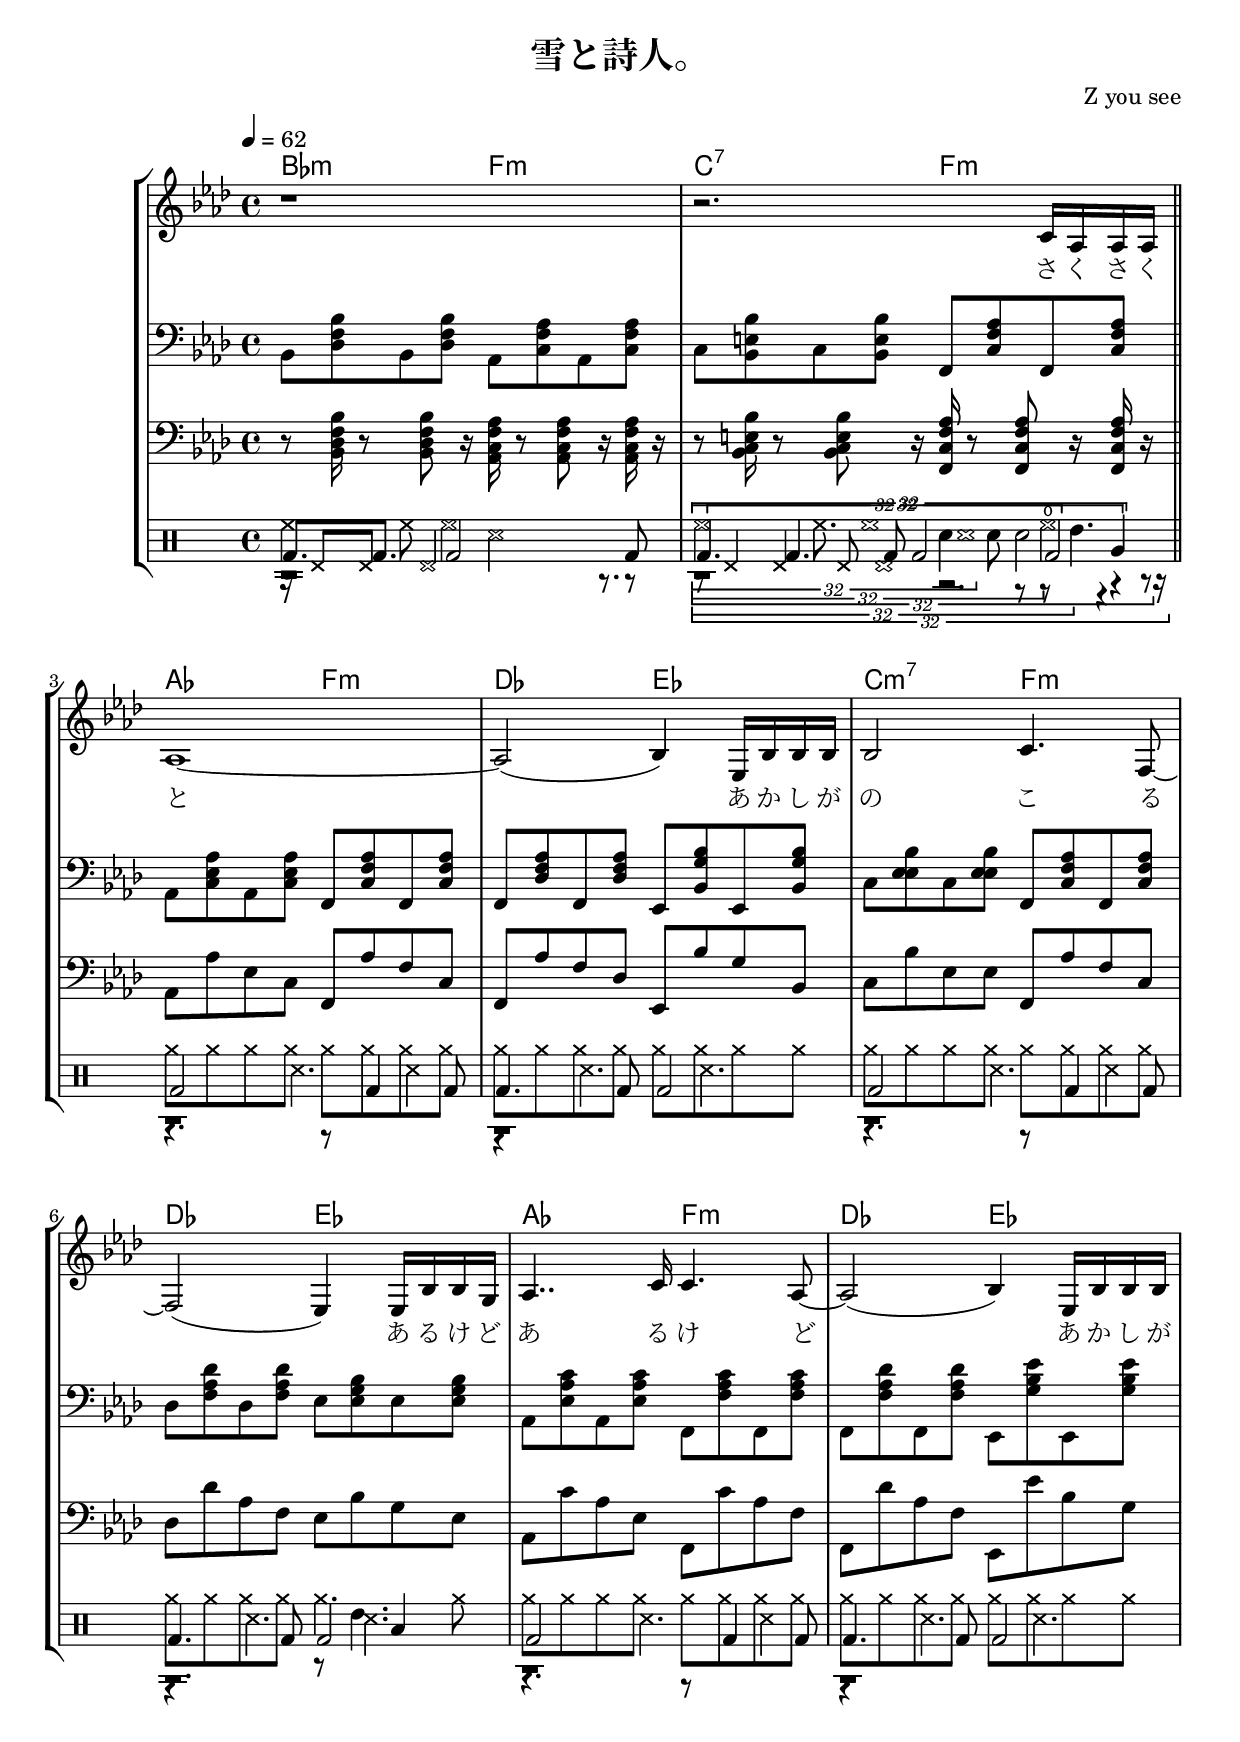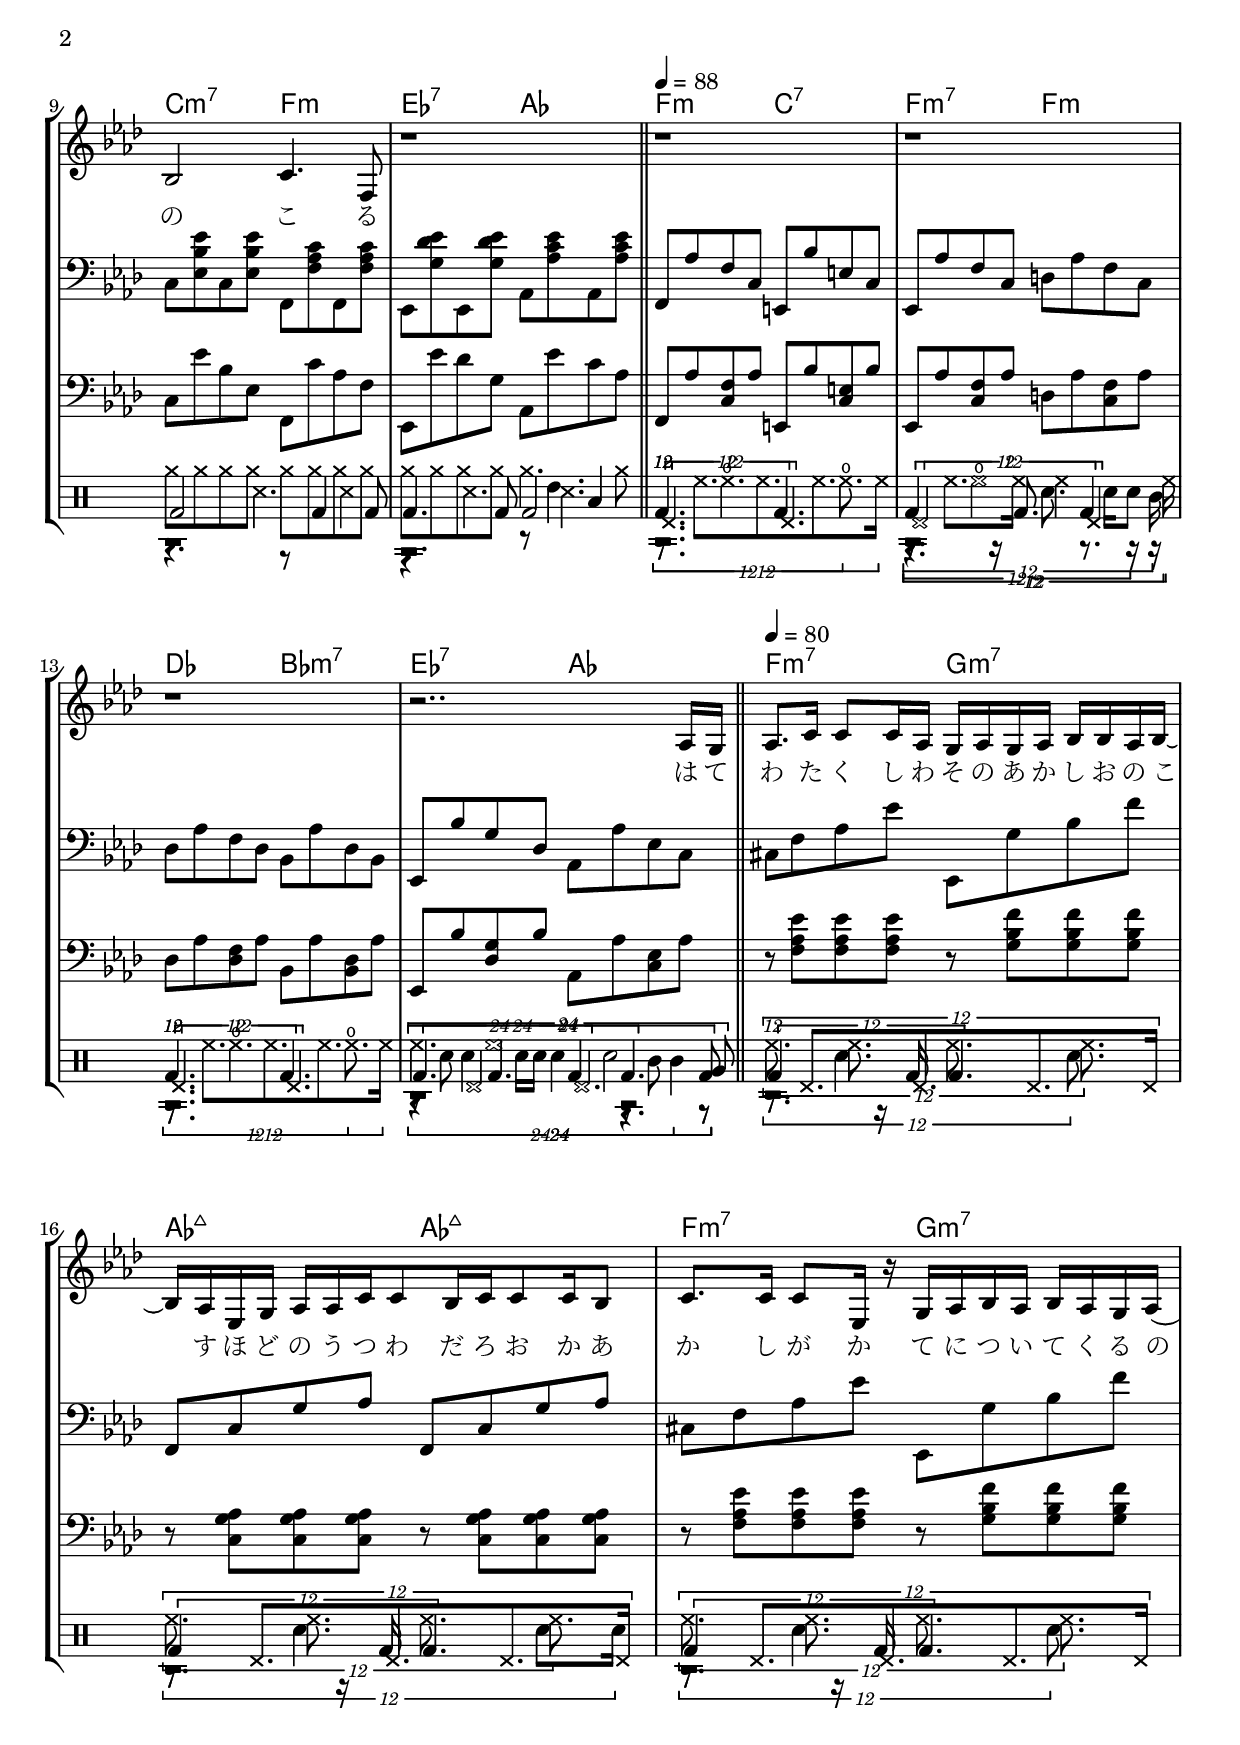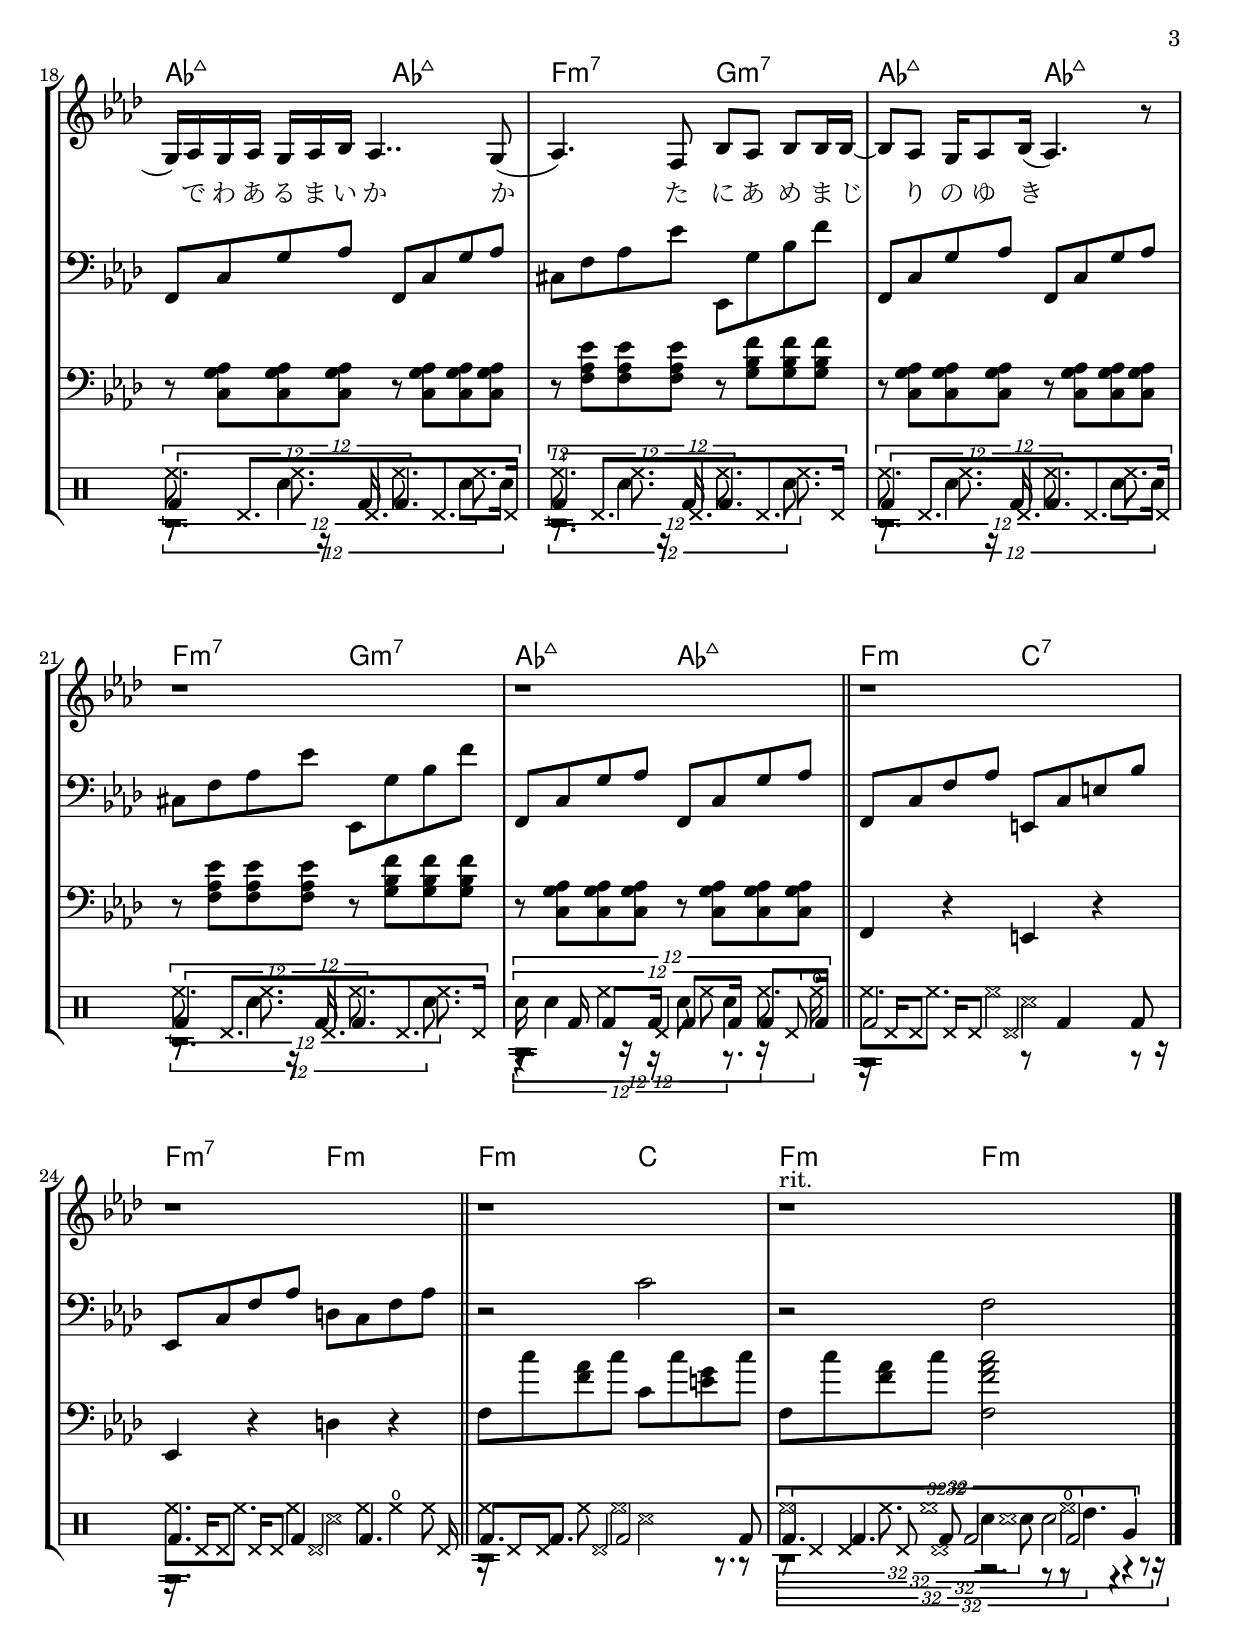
\version "2.12.1"

\header {
	title = \markup {雪と詩人。}
	composer = \markup \center-column {"Z you see"}
}

harmony = \chordmode {
	bes2:m f:m c:7 f:m 

	as f:m des es c:min7 f:m des es as f:m des es c:min7 f:m es:7 as 

	f:m c:7 f:min7 f:m des bes:min7 es:7 as 

	f:min7 g:m7 as:maj7 as:maj7 f:min7 g:m7 as:maj7 as:maj7 f:min7 g:m7 as:maj7 as:maj7 f:min7 g:m7 as:maj7 as:maj7 

	f:m c:7 f:min7 f:m 

	f:m c f:m f:m 
}

melody = {
	\key as \major
	\tempo 4 = 62
	r1 | r2. 
	\set Staff.midiInstrument = #"mmi0.36"
	c'16  as16  as16  as16 
	as1~ 
	as2  (bes4)  es16  bes16  bes16  bes16 
	bes2  c'4.  f8~ 
	f2  (es4)  es16  bes16  bes16  g16 
	as4..  c'16  c'4.  as8~ 
	as2  (bes4)  es16  bes16  bes16  bes16 
	bes2  c'4.  f8
	r1 	\tempo 4 = 88
	r1 | r1 | r1 | r2.. 
	\set Staff.midiInstrument = #"mmi0.36"
	as16  g16 
		\tempo 4 = 80
as8.  c'16  c'8  c'16  as16  g16  as16  g16  as16  bes16  bes16  as16  bes16~ 
	bes16  as16  es16  g16  as16  as16  c'16  c'8  bes16  c'16  c'8  c'16  bes8 
	c'8.  c'16  c'8  es16  r16  g16  as16  bes16  as16  bes16  as16  g16  as16 
	(g16)  as16  g16  as16  g16  as16  bes16  as4..  g8 
	(as4.)  f8  bes8  as8  bes8  bes16  bes16~ 
	bes8  as8  g16  as8  bes16  (as4.)  	r8 r1 r1 	r1 | r1   
	r1 | r1^"rit." \bar "|."
}

words = \lyricmode {
	
	さ  く  さ  く  と  あ  か  し  が  の  こ  る  あ  る  け  ど  あ  る  け  ど  あ  か  し  が  の  こ  る  
	
	は  て  わ  た  く  し  わ  そ  の  あ  か  し  お  の  こ  す  ほ  ど  の  う  つ  わ  だ  ろ  お  か  あ  か  し  が  か  て  に  つ  い  て  く  る  の  で  わ  あ  る  ま  い  か  か  た  に  あ  め  ま  じ  り  の  ゆ  き  
	
	
}

tempochange = {
	\tempo 4 = 62
	r1 | r1 \bar "||"
	\tempo 4 = 62
	r1 | r1 | r1 | r1 | r1 | r1 | r1 | r1 \bar "||"
	\tempo 4 = 88
	r1 | r1 | r1 | r1 \bar "||"
	\tempo 4 = 80
	r1 | r1 | r1 | r1 | r1 | r1 | r1 | r1 \bar "||"
	\tempo 4 = 80
	r1 | r1 \bar "||"
	\tempo 4 = 80
	r1 | \tempo 4 = 60 r2 \tempo 4 = 53 r2 \bar "|."
}

mainacc = {
	\clef bass
	\set Staff.midiInstrument = #"Acoustic grand"
	\key as \major
	\tempo 4 = 62
	bes,8 <des f bes> bes, <des f bes>
	as,8 <c f as> as, <c f as>
	c8 <bes, e bes> c <bes, e bes>
	f,8 <c f as> f, <c f as>
	\bar "||"

	\set Staff.midiInstrument = #"Acoustic grand"
	as,8 <c es as> as, <c es as>
	f,8 <c f as> f, <c f as>
	f,8 <des f as> f, <des f as>
	es,8 <bes, g bes> es, <bes, g bes>
	c8 <es es bes> c <es es bes>
	f,8 <c f as> f, <c f as>
	des8 <f as des'> des <f as des'>
	es8 <es g bes> es <es g bes>
	as,8 <es as c'> as, <es as c'>
	f,8 <f as c'> f, <f as c'>
	f,8 <f as des'> f, <f as des'>
	es,8 <g bes es'> es, <g bes es'>
	c8 <es bes es'> c <es bes es'>
	f,8 <f as c'> f, <f as c'>
	es,8 <g des' es'> es, <g des' es'>
	as,8 <as c' es'> as, <as c' es'>
	\bar "||"

	\set Staff.midiInstrument = #"Celesta"
	\tempo 4 = 88
	f,8 as f c
	e,8 bes e c
	es,8 as f c
	d8 as f c
	des8 as f des
	bes,8 as des bes,
	es,8 bes g des
	as,8 as es c
	\bar "||"

	\set Staff.midiInstrument = #"Acoustic grand"
	\tempo 4 = 80
	cis8 f8 as8 es'8
	es,8 g8 bes8 f'8
	f,8 c8 g8 as8
	f,8 c8 g8 as8
	cis8 f8 as8 es'8
	es,8 g8 bes8 f'8
	f,8 c8 g8 as8
	f,8 c8 g8 as8
	cis8 f8 as8 es'8
	es,8 g8 bes8 f'8
	f,8 c8 g8 as8
	f,8 c8 g8 as8
	cis8 f8 as8 es'8
	es,8 g8 bes8 f'8
	f,8 c8 g8 as8
	f,8 c8 g8 as8
	\bar "||"

	\set Staff.midiInstrument = #"Acoustic grand"
	f,8 c8 f8 as8
	e,8 c8 e8 bes8
	es,8 c8 f8 as8
	d8 c8 f8 as8
	\bar "||"

	\set Staff.midiInstrument = #"Harpsichord"
	r2
	c'2
	r2
	f2
	\bar "|."
}

subacc = {
	\clef bass
	\set Staff.midiInstrument = #"Fretless Bass"
	\key as \major
	\tempo 4 = 62
	r8 <bes, des f bes>16 r8 <bes, des f bes>8 r16
	<as, c f as>16 r8      <as, c f as>8 r16 <as, c f as>16 r16
	r8 <c bes, e bes>16 r8 <c bes, e bes>8 r16
	<f, c f as>16 r8      <f, c f as>8 r16 <f, c f as>16 r16
	\bar "||"

	\set Staff.midiInstrument = #"Fretless Bass"
	as,8 as es c
	f,8 as f c
	f,8 as f des
	es,8 bes g bes,
	c8 bes es es
	f,8 as f c
	des8 des' as f
	es8 bes g es
	as,8 c' as es
	f,8 c' as f
	f,8 des' as f
	es,8 es' bes g
	c8 es' bes es
	f,8 c' as f
	es,8 es' des' g
	as,8 es' c' as
	\bar "||"

	\set Staff.midiInstrument = #"Slap Bass 1"
	\tempo 4 = 88
	f,8 as <c f> as
	e,8 bes <c e> bes
	es,8 as <c f> as
	d8 as <c f> as
	des8 as <des f> as
	bes,8 as <bes, des> as
	es,8 bes <des g> bes
	as,8 as <c es> as
	\bar "||"

	\set Staff.midiInstrument = #"Breath Noise"
	\tempo 4 = 80
	r8 <f as es'>8 <f as es'>8 <f as es'>8
	r8 <g bes f'>8 <g bes f'>8 <g bes f'>8
	r8 <c g as>8 <c g as>8 <c g as>8
	r8 <c g as>8 <c g as>8 <c g as>8
	r8 <f as es'>8 <f as es'>8 <f as es'>8
	r8 <g bes f'>8 <g bes f'>8 <g bes f'>8
	r8 <c g as>8 <c g as>8 <c g as>8
	r8 <c g as>8 <c g as>8 <c g as>8
	r8 <f as es'>8 <f as es'>8 <f as es'>8
	r8 <g bes f'>8 <g bes f'>8 <g bes f'>8
	r8 <c g as>8 <c g as>8 <c g as>8
	r8 <c g as>8 <c g as>8 <c g as>8
	r8 <f as es'>8 <f as es'>8 <f as es'>8
	r8 <g bes f'>8 <g bes f'>8 <g bes f'>8
	r8 <c g as>8 <c g as>8 <c g as>8
	r8 <c g as>8 <c g as>8 <c g as>8
	\bar "||"

	\set Staff.midiInstrument = #"Fretless Bass"
	f,4 r4
	e,4 r4
	es,4 r4
	d4 r4
	\bar "||"

	\set Staff.midiInstrument = #"Acoustic grand"
	f8 c'' <f' as'> c''
	c'8 c'' <e' g'> c''
	f8 c'' <f' as'> c''
	<f f' as' c''>2
	\bar "|."
}

percA = {
	\drummode {
	hh4 hh8 hh2 r8  |\times 16/32{ hh2 hh8. hh1 r4 r16 } \bar "||"
	bd2 r8 bd4 bd8  |bd4. bd8 bd2  |bd2 r8 bd4 bd8  |bd4. bd8 bd2  |bd2 r8 bd4 bd8  |bd4. bd8 bd2  |bd2 r8 bd4 bd8  |bd4. bd8 bd2  \bar "||"
	\times 16/12{ r8 hh8. hh8. hh8. hh16 } |\times 16/12{ r8 hh8. hh16 hh4 r16 hh16 } |\times 16/12{ r8 hh8. hh8. hh8. hh16 } |\times 16/24{ hh4. hh1 r8 } \bar "||"
	\times 16/12{ hh8. hh8. hh8. hh8. } |\times 16/12{ hh8. hh8. hh8. hh8. } |\times 16/12{ hh8. hh8. hh8. hh8. } |\times 16/12{ hh8. hh8. hh8. hh8. } |\times 16/12{ hh8. hh8. hh8. hh8. } |\times 16/12{ hh8. hh8. hh8. hh8. } |\times 16/12{ hh8. hh8. hh8. hh8. } |\times 16/12{ r8. hh4 hh8 hh8. } \bar "||"
	r1  |r2. hho4  \bar "||"
	hh4 hh8 hh2 r8  |\times 16/32{ hh2 hh8. hh1 r4 r16 } \bar "|."
	}
}

percB = {
	\drummode {
	r16 hhp8 hhp8 hhp2 r8.  |\times 16/32{ r8 hhp4 hhp4 hhp8 hhp1 r4 } \bar "||"
	r4. ss4. ss4  |r4 ss4. ss4.  |r4. ss4. ss4  |r4 ss4. ss4.  |r4. ss4. ss4  |r4 ss4. ss4.  |r4. ss4. ss4  |r4 ss4. ss4.  \bar "||"
	\times 16/12{ r2. } |\times 16/12{ r4. sn8. sn16 sn8 } |\times 16/12{ r2. } |\times 16/24{ r8 sn8 sn4 sn16 sn16 sn4 sn2 r8 } \bar "||"
	\times 16/12{ r8. sn4. sn8. } |\times 16/12{ r8. sn4. sn8 sn16 } |\times 16/12{ r8. sn4. sn8. } |\times 16/12{ r8. sn4. sn8 sn16 } |\times 16/12{ r8. sn4. sn8. } |\times 16/12{ r8. sn4. sn8 sn16 } |\times 16/12{ r8. sn4. sn8. } |\times 16/12{ sn16 sn4 r16 sn8 sn4 } \bar "||"
	r16 hhp16 hhp8 hhp16 hhp8 hhp2 r16  |r16 hhp16 hhp8 hhp16 hhp8 hhp2 hhp16  \bar "||"
	r16 hhp8 hhp8 hhp2 r8.  |\times 16/32{ r8 hhp4 hhp4 hhp8 hhp1 r4 } \bar "|."
	}
}

percC = {
	\drummode {
	r1  |\times 16/32{ r1 r2 hho2 } \bar "||"
	cymr8 cymr8 cymr8 cymr8 cymr8 cymr8 cymr8 cymr8  |cymr8 cymr8 cymr8 cymr8 cymr8 cymr8 cymr8 cymr8  |cymr8 cymr8 cymr8 cymr8 cymr8 cymr8 cymr8 cymr8  |cymr8 cymr8 cymr8 cymr8 cymr4. cymr8  |cymr8 cymr8 cymr8 cymr8 cymr8 cymr8 cymr8 cymr8  |cymr8 cymr8 cymr8 cymr8 cymr8 cymr8 cymr8 cymr8  |cymr8 cymr8 cymr8 cymr8 cymr8 cymr8 cymr8 cymr8  |cymr8 cymr8 cymr8 cymr8 cymr4. cymr8  \bar "||"
	\times 16/12{ bd4. bd4. } |\times 16/12{ bd4 r16 bd8. bd4 } |\times 16/12{ bd4. bd4. } |\times 16/24{ bd4. bd4. bd4 bd4. bd8 } \bar "||"
	\times 16/12{ bd4 r16 bd16 bd4. } |\times 16/12{ bd4 r16 bd16 bd4. } |\times 16/12{ bd4 r16 bd16 bd4. } |\times 16/12{ bd4 r16 bd16 bd4. } |\times 16/12{ bd4 r16 bd16 bd4. } |\times 16/12{ bd4 r16 bd16 bd4. } |\times 16/12{ bd4 r16 bd16 bd4. } |\times 16/12{ r8 bd16 bd8 bd16 bd8 bd16 bd8 bd16 } \bar "||"
	hh8. hh8. hh2 r8  |hh8. hh8. hh4 hh4 hh8  \bar "||"
	r1  |\times 16/32{ r1 r2 hho2 } \bar "|."
	}
}

percD = {
	\drummode {
	bd8. bd8. bd2 bd8  |\times 16/32{ bd4. bd4. bd8 bd2 r8 bd2 } \bar "||"
	r1 |r1 |r1 |r2. toml4  |r1 |r1 |r1 |r2. toml4  \bar "||"
	\times 16/12{ r8. hho4. hho8. } |\times 16/12{ r8. hho2 r16 } |\times 16/12{ r8. hho4. hho8. } |\times 16/24{ r1 r2 } \bar "||"
	\times 16/12{ r8 hhp8. hhp8. hhp8. hhp16 } |\times 16/12{ r8 hhp8. hhp8. hhp8. hhp16 } |\times 16/12{ r8 hhp8. hhp8. hhp8. hhp16 } |\times 16/12{ r8 hhp8. hhp8. hhp8. hhp16 } |\times 16/12{ r8 hhp8. hhp8. hhp8. hhp16 } |\times 16/12{ r8 hhp8. hhp8. hhp8. hhp16 } |\times 16/12{ r8 hhp8. hhp8. hhp8. hhp16 } |\times 16/12{ r4 r16 hhp4 r16 hhp8 } \bar "||"
	r2 ss2  |r2 ss2  \bar "||"
	bd8. bd8. bd2 bd8  |\times 16/32{ bd4. bd4. bd8 bd2 r8 bd2 } \bar "|."
	}
}

percE = {
	\drummode {
	r2 ss2  |\times 16/32{ r1 ss1 } \bar "||"
	r1 |r1 |r1 |r2 r8 tommh4.  |r1 |r1 |r1 |r2 r8 tommh4.  \bar "||"
	\times 16/12{ hhp4. hhp4. } |\times 16/12{ hhp2 hhp4 } |\times 16/12{ hhp4. hhp4. } |\times 16/24{ r4 hhp2 hhp2. } \bar "||"
	\times 16/12{ r2. } |r1 |r1 |r1 |\times 16/12{ r2. } |r1 |r1 |\times 16/12{ r2 r8. hho16 } \bar "||"
	bd2 r8 bd4 bd8  |bd4. bd4 bd4.  \bar "||"
	r2 ss2  |\times 16/32{ r1 ss1 } \bar "|."
	}
}

percF = {
	\drummode {
	r1 |\times 16/32{ r1 sn4 sn8 sn2 r8 } \bar "||"
	r1 | r1 | r1 | r1 | r1 | r1 | r1 | r1 \bar "||"
	\times 16/12{ r2. } |\times 16/12{ r2 r8. tomml16 } |\times 16/12{ r2. } |\times 16/24{ r1 r8 tomml8 tomml4 } \bar "||"
	r1 | r1 | r1 | r1 | r1 | r1 | r1 | r1 \bar "||"
	r1 | r1 \bar "||"
	r1 |\times 16/32{ r1 sn4 sn8 sn2 r8 } \bar "|."
	}
}

percG = {
	\drummode {
	r1 |r1 \bar "||"
	r1 | r1 | r1 | r1 | r1 | r1 | r1 | r1 \bar "||"
	r1 |r1 |r1 |\times 16/24{ r1 r4. tomfh8 } \bar "||"
	r1 | r1 | r1 | r1 | r1 | r1 | r1 | r1 \bar "||"
	r1 | r1 \bar "||"
	r1 |r1 \bar "|."
	}
}

percH = {
	\drummode {
	r1 |\times 16/32{ r1 r2 r8 tommh4. } \bar "||"
	r1 | r1 | r1 | r1 | r1 | r1 | r1 | r1 \bar "||"
	r1 | r1 | r1 | r1 \bar "||"
	r1 | r1 | r1 | r1 | r1 | r1 | r1 | r1 \bar "||"
	r1 | r1 \bar "||"
	r1 |\times 16/32{ r1 r2 r8 tommh4. } \bar "|."
	}
}

percI = {
	\drummode {
	r1 |\times 16/32{ r1 r2. tomfh4 } \bar "||"
	r1 | r1 | r1 | r1 | r1 | r1 | r1 | r1 \bar "||"
	r1 | r1 | r1 | r1 \bar "||"
	r1 | r1 | r1 | r1 | r1 | r1 | r1 | r1 \bar "||"
	r1 | r1 \bar "||"
	r1 |\times 16/32{ r1 r2. tomfh4 } \bar "|."
	}
}

\score {
	<<
		\new StaffGroup <<
			\new ChordNames {\harmony}
			\new Voice = "melody" {\melody}
			\new Lyrics \lyricsto "melody" \words
			\new Staff = "mainacc" {\mainacc}
			\new Staff = "subacc" {\subacc}
			\new DrumStaff <<
				\new DrumVoice {\percA}
				\new DrumVoice {\percB}
				\new DrumVoice {\percC}
				\new DrumVoice {\percD}
				\new DrumVoice {\percE}
				\new DrumVoice {\percF}
				\new DrumVoice {\percG}
				\new DrumVoice {\percH}
				\new DrumVoice {\percI}
			>>
		>>
	>>
	\layout { }
}
